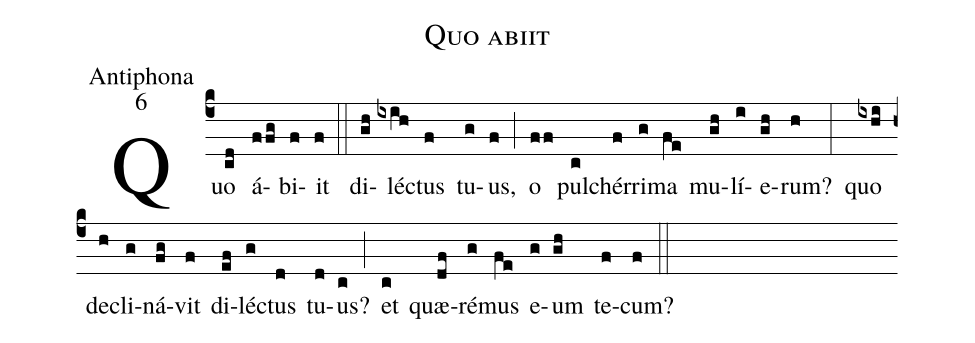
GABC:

name:Quo abiit;
office-part:Antiphona;
mode:6;
%%
(c4) Quo(cd) á(ffg)bi(f)it(f) (::)
di(gh)lé(ixih)ctus(f) tu(g)us,(f) (;) o(ff) pul(c)chér(f)ri(g)ma(fe) mu(gh)lí(i)e(gh)rum?(h) (:)
quo(ixhi) de(h)cli(g)ná(fg)vit(f) di(ef)lé(g)ctus(d) tu(d)us?(c) (;) et(c) quæ(df)ré(g)mus(fe) e(g)um(gh) te(f)cum?(f) (::)
